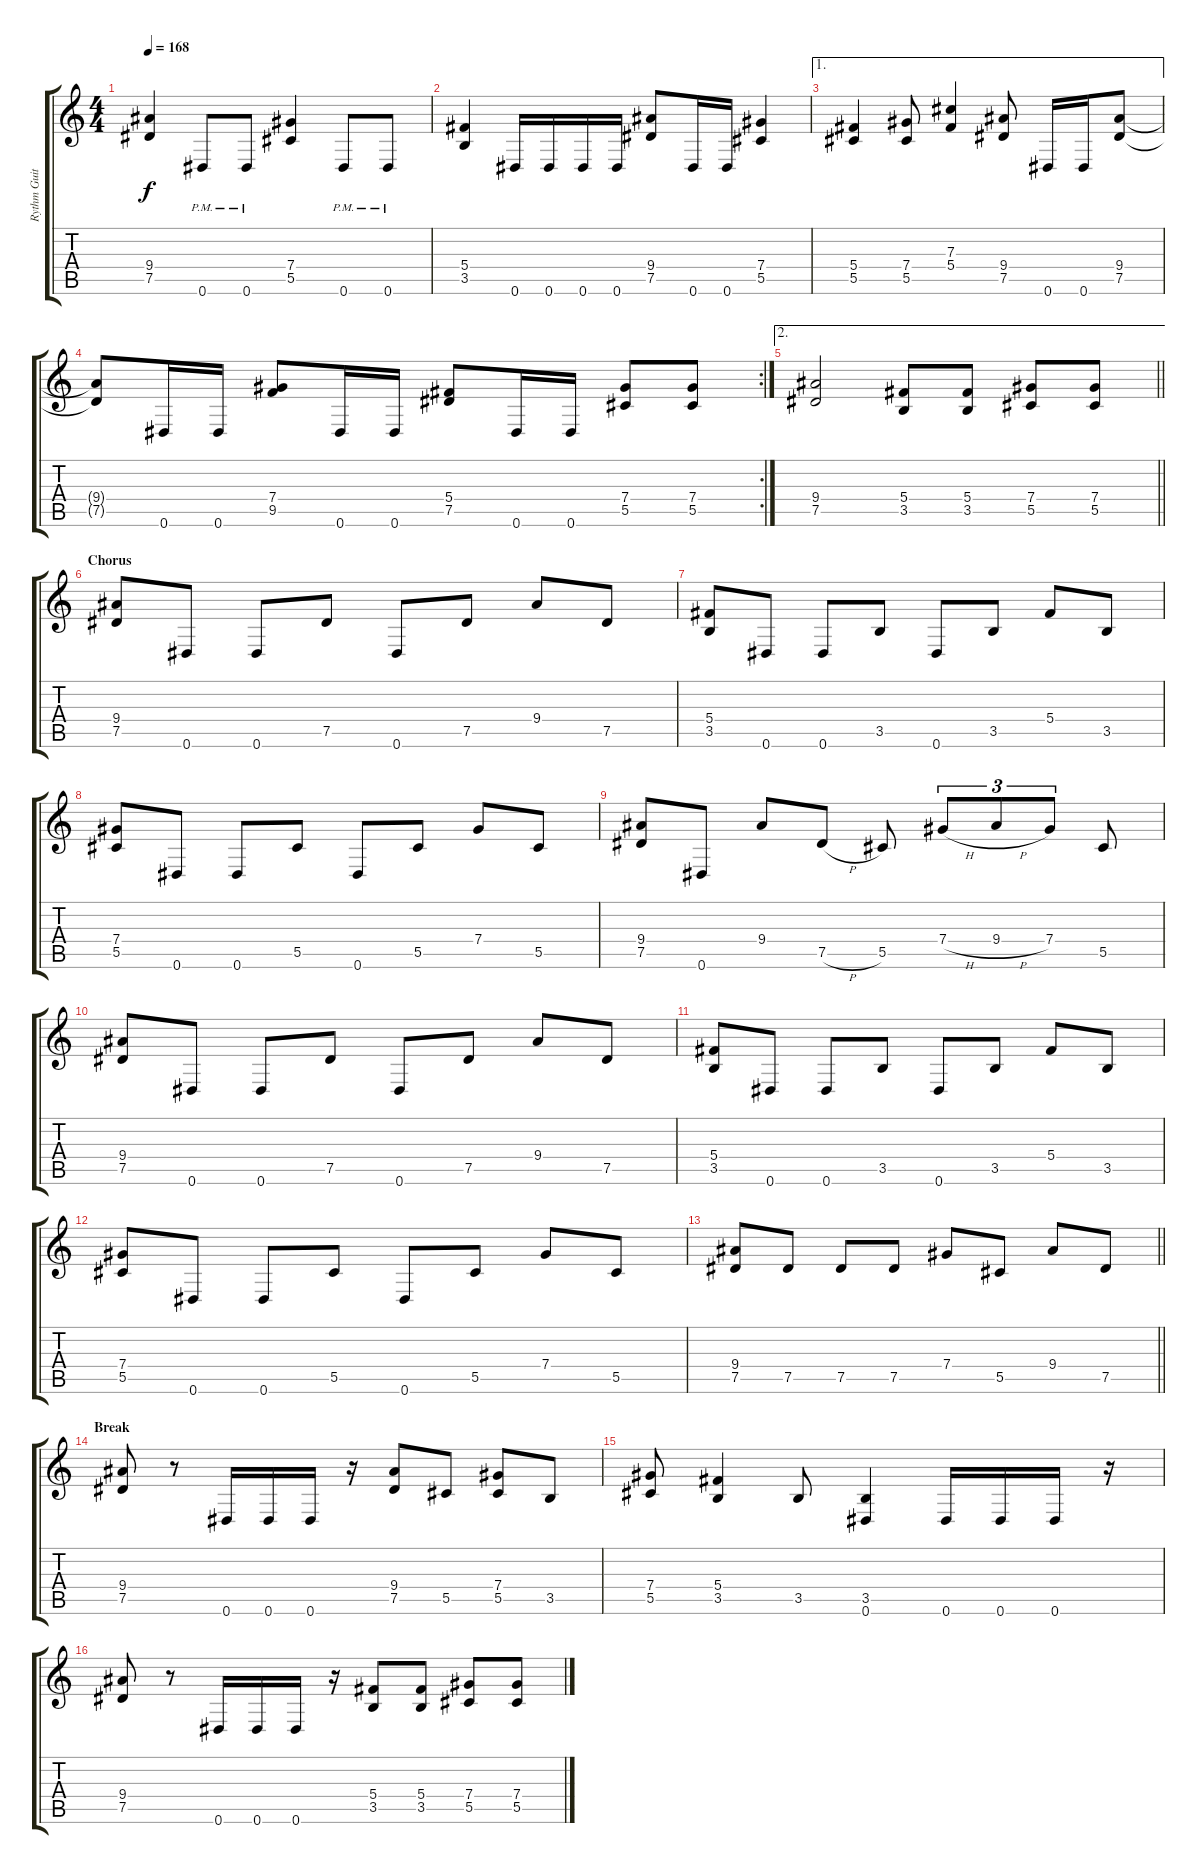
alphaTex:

\track ("Rythm Guitar" "Rythm Guit") {instrument distortionguitar}
\staff {score tabs}
\tuning (Eb4 Bb3 Gb3 Db3 Ab2 Eb2) {hide}
\ts (4 4)
\tempo 168
\clef g2
\ks c
(9.4 7.5).4{dy f} 0.6{pm}.8 0.6{pm}.8 (7.4 5.5).4 0.6{pm}.8 0.6{pm}.8 |
(5.4 3.5).4 0.6.16 0.6.16 0.6.16 0.6.16 (9.4 7.5).8 0.6.16 0.6.16 (7.4 5.5).4 |
\ae 1
(5.4 5.5).4 (7.4 5.5).8 (7.3 5.4).4 (9.4 7.5).8 0.6.16 0.6.16 (9.4 7.5).8 |
\rc 2
(9.4{t} 7.5{t}).8 0.6.16 0.6.16 (7.4 9.5).8 0.6.16 0.6.16 (5.4 7.5).8 0.6.16 0.6.16 (7.4 5.5).8 (7.4 5.5).8 |
\ae 2
\barLineRight lightlight
(9.4 7.5).2 (5.4 3.5).8 (5.4 3.5).8 (7.4 5.5).8 (7.4 5.5).8 |
\section ("" "Chorus")
(9.4 7.5).8 0.6.8 0.6.8 7.5.8 0.6.8 7.5.8 9.4.8 7.5.8 |
(5.4 3.5).8 0.6.8 0.6.8 3.5.8 0.6.8 3.5.8 5.4.8 3.5.8 |
(7.4 5.5).8 0.6.8 0.6.8 5.5.8 0.6.8 5.5.8 7.4.8 5.5.8 |
(9.4 7.5).8 0.6.8 9.4.8 7.5{h}.8 5.5.8 7.4{h}.8{tu (3 2)} 9.4{h}.8{tu (3 2)} 7.4.8{tu (3 2)} 5.5.8 |
(9.4 7.5).8 0.6.8 0.6.8 7.5.8 0.6.8 7.5.8 9.4.8 7.5.8 |
(5.4 3.5).8 0.6.8 0.6.8 3.5.8 0.6.8 3.5.8 5.4.8 3.5.8 |
(7.4 5.5).8 0.6.8 0.6.8 5.5.8 0.6.8 5.5.8 7.4.8 5.5.8 |
\barLineRight lightlight
(9.4 7.5).8 7.5.8 7.5.8 7.5.8 7.4.8 5.5.8 9.4.8 7.5.8 |
\section ("" "Break")
(9.4 7.5).8 r.8 0.6.16 0.6.16 0.6.16 r.16 (9.4 7.5).8 5.5.8 (7.4 5.5).8 3.5.8 |
(7.4 5.5).8 (5.4 3.5).4 3.5.8 (3.5 0.6).4 0.6.16 0.6.16 0.6.16 r.16 |
(9.4 7.5).8 r.8 0.6.16 0.6.16 0.6.16 r.16 (5.4 3.5).8 (5.4 3.5).8 (7.4 5.5).8 (7.4 5.5).8
